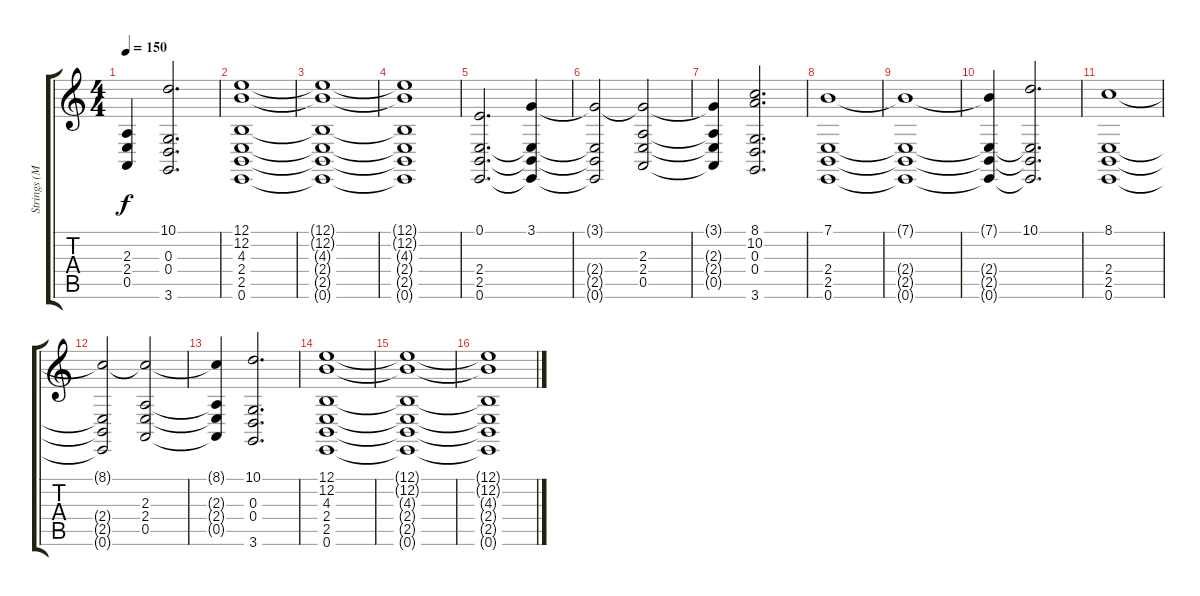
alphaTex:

\track ("Strings (MIDI)" "Strings (M") {instrument violin}
\staff {score tabs}
\tuning (E4 B3 G3 D3 A2 E2) {hide}
\ts (4 4)
\tempo 150
\clef g2
\ks c
(2.3{t} 2.4{t} 0.5{t}).4{dy f} (10.1 0.3 0.4 3.6).2{d} |
(12.1 12.2 4.3 2.4 2.5 0.6).1 |
(12.1{t} 12.2{t} 4.3{t} 2.4{t} 2.5{t} 0.6{t}).1 |
(12.1{t} 12.2{t} 4.3{t} 2.4{t} 2.5{t} 0.6{t}).1 |
(0.1 2.4 2.5 0.6).2{d} (3.1 2.4{t} 2.5{t} 0.6{t}).4 |
(3.1{t} 2.4{t} 2.5{t} 0.6{t}).2 (3.1{t} 2.3 2.4 0.5).2 |
(3.1{t} 2.3{t} 2.4{t} 0.5{t}).4 (8.1 10.2 0.3 0.4 3.6).2{d} |
(7.1 2.4 2.5 0.6).1 |
(7.1{t} 2.4{t} 2.5{t} 0.6{t}).1 |
(7.1{t} 2.4{t} 2.5{t} 0.6{t}).4 (10.1 2.4{t} 2.5{t} 0.6{t}).2{d} |
(8.1 2.4 2.5 0.6).1 |
(8.1{t} 2.4{t} 2.5{t} 0.6{t}).2 (8.1{t} 2.3 2.4 0.5).2 |
(8.1{t} 2.3{t} 2.4{t} 0.5{t}).4 (10.1 0.3 0.4 3.6).2{d} |
(12.1 12.2 4.3 2.4 2.5 0.6).1 |
(12.1{t} 12.2{t} 4.3{t} 2.4{t} 2.5{t} 0.6{t}).1 |
(12.1{t} 12.2{t} 4.3{t} 2.4{t} 2.5{t} 0.6{t}).1
